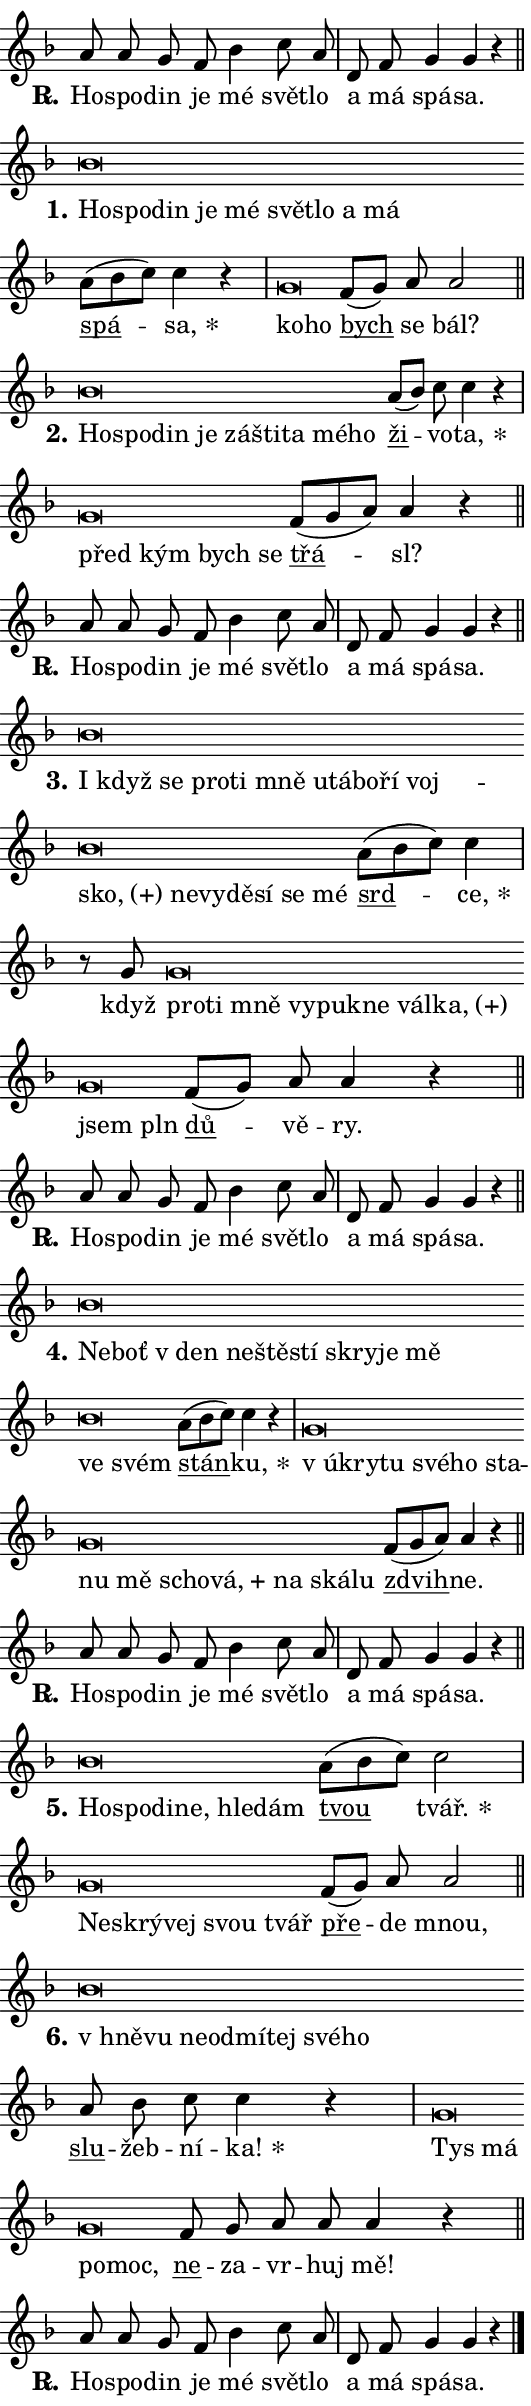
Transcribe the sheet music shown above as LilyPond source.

\version "2.24.0"
\header { tagline = "" }
\paper {
  indent = 0\cm
  top-margin = 0\cm
  right-margin = 0.13\cm % to fit lyric hyphens
  bottom-margin = 0\cm
  left-margin = 0\cm
  paper-width = 9\cm
  page-breaking = #ly:one-page-breaking
  system-system-spacing.basic-distance = #11
  score-system-spacing.basic-distance = #11
  ragged-last = ##f
}


%% Author: Thomas Morley
%% https://lists.gnu.org/archive/html/lilypond-user/2020-05/msg00002.html
#(define (line-position grob)
"Returns position of @var[grob} in current system:
   @code{'start}, if at first time-step
   @code{'end}, if at last time-step
   @code{'middle} otherwise
"
  (let* ((col (ly:item-get-column grob))
         (ln (ly:grob-object col 'left-neighbor))
         (rn (ly:grob-object col 'right-neighbor))
         (col-to-check-left (if (ly:grob? ln) ln col))
         (col-to-check-right (if (ly:grob? rn) rn col))
         (break-dir-left
           (and
             (ly:grob-property col-to-check-left 'non-musical #f)
             (ly:item-break-dir col-to-check-left)))
         (break-dir-right
           (and
             (ly:grob-property col-to-check-right 'non-musical #f)
             (ly:item-break-dir col-to-check-right))))
        (cond ((eqv? 1 break-dir-left) 'start)
              ((eqv? -1 break-dir-right) 'end)
              (else 'middle))))

#(define (tranparent-at-line-position vctor)
  (lambda (grob)
  "Relying on @code{line-position} select the relevant enry from @var{vctor}.
Used to determine transparency,"
    (case (line-position grob)
      ((end) (not (vector-ref vctor 0)))
      ((middle) (not (vector-ref vctor 1)))
      ((start) (not (vector-ref vctor 2))))))

noteHeadBreakVisibility =
#(define-music-function (break-visibility)(vector?)
"Makes @code{NoteHead}s transparent relying on @var{break-visibility}"
#{
  \override NoteHead.transparent =
    #(tranparent-at-line-position break-visibility)
#})

#(define delete-ledgers-for-transparent-note-heads
  (lambda (grob)
    "Reads whether a @code{NoteHead} is transparent.
If so this @code{NoteHead} is removed from @code{'note-heads} from
@var{grob}, which is supposed to be @code{LedgerLineSpanner}.
As a result ledgers are not printed for this @code{NoteHead}"
    (let* ((nhds-array (ly:grob-object grob 'note-heads))
           (nhds-list
             (if (ly:grob-array? nhds-array)
                 (ly:grob-array->list nhds-array)
                 '()))
           ;; Relies on the transparent-property being done before
           ;; Staff.LedgerLineSpanner.after-line-breaking is executed.
           ;; This is fragile ...
           (to-keep
             (remove
               (lambda (nhd)
                 (ly:grob-property nhd 'transparent #f))
               nhds-list)))
      ;; TODO find a better method to iterate over grob-arrays, similiar
      ;; to filter/remove etc for lists
      ;; For now rebuilt from scratch
      (set! (ly:grob-object grob 'note-heads)  '())
      (for-each
        (lambda (nhd)
          (ly:pointer-group-interface::add-grob grob 'note-heads nhd))
        to-keep))))

squashNotes = {
  \override NoteHead.X-extent = #'(-0.2 . 0.2)
  \override NoteHead.Y-extent = #'(-0.75 . 0)
  \override NoteHead.stencil =
    #(lambda (grob)
       (let ((pos (ly:grob-property grob 'staff-position)))
         (begin
           (if (< pos -7) (display "ERROR: Lower brevis then expected\n") (display ""))
           (if (<= pos -6) ly:text-interface::print ly:note-head::print))))
}
unSquashNotes = {
  \revert NoteHead.X-extent
  \revert NoteHead.Y-extent
  \revert NoteHead.stencil
}

hideNotes = \noteHeadBreakVisibility #begin-of-line-visible
unHideNotes = \noteHeadBreakVisibility #all-visible

% work-around for resetting accidentals
% https://lilypond.org/doc/v2.23/Documentation/notation/displaying-rhythms#unmetered-music
cadenzaMeasure = {
  \cadenzaOff
  \partial 1024 s1024
  \cadenzaOn
}

#(define-markup-command (accent layout props text) (markup?)
  "Underline accented syllable"
  (interpret-markup layout props
    #{\markup \override #'(offset . 4.3) \underline { #text }#}))

responsum = \markup \concat {
  "R" \hspace #-1.05 \path #0.1 #'((moveto 0 0.07) (lineto 0.9 0.8)) \hspace #0.05 "."
}

spaceSize = #0.6828661417322834 % exact space size for TeX Gyre Schola

\layout {
  \context {
    \Staff
    \remove "Time_signature_engraver"
    \override LedgerLineSpanner.after-line-breaking = #delete-ledgers-for-transparent-note-heads
  }
  \context {
    \Lyrics {
      \override LyricSpace.minimum-distance = \spaceSize
      \override LyricText.font-name = #"TeX Gyre Schola"
      \override LyricText.font-size = 1
      \override StanzaNumber.font-name = #"TeX Gyre Schola Bold"
      \override StanzaNumber.font-size = 1
    }
  }
  \context {
    \Score 
    \override NoteHead.text =
      #(lambda (grob) 
        (let ((pos (ly:grob-property grob 'staff-position)))
          #{\markup {
            \combine
              \halign #-0.55 \raise #(if (= pos -6) 0 0.5) \override #'(thickness . 2) \draw-line #'(3.2 . 0)
              \musicglyph "noteheads.sM1"
          }#}))
  }
}

% magnetic-lyrics.ily
%
%   written by
%     Jean Abou Samra <jean@abou-samra.fr>
%     Werner Lemberg <wl@gnu.org>
%
%   adapted by
%     Jiri Hon <jiri.hon@gmail.com>
%
% Version 2022-Apr-15

% https://www.mail-archive.com/lilypond-user@gnu.org/msg149350.html

#(define (Left_hyphen_pointer_engraver context)
   "Collect syllable-hyphen-syllable occurrences in lyrics and store
them in properties.  This engraver only looks to the left.  For
example, if the lyrics input is @code{foo -- bar}, it does the
following.

@itemize @bullet
@item
Set the @code{text} property of the @code{LyricHyphen} grob between
@q{foo} and @q{bar} to @code{foo}.

@item
Set the @code{left-hyphen} property of the @code{LyricText} grob with
text @q{foo} to the @code{LyricHyphen} grob between @q{foo} and
@q{bar}.
@end itemize

Use this auxiliary engraver in combination with the
@code{lyric-@/text::@/apply-@/magnetic-@/offset!} hook."
   (let ((hyphen #f)
         (text #f))
     (make-engraver
      (acknowledgers
       ((lyric-syllable-interface engraver grob source-engraver)
        (set! text grob)))
      (end-acknowledgers
       ((lyric-hyphen-interface engraver grob source-engraver)
        ;(when (not (grob::has-interface grob 'lyric-space-interface))
          (set! hyphen grob)));)
      ((stop-translation-timestep engraver)
       (when (and text hyphen)
         (ly:grob-set-object! text 'left-hyphen hyphen))
       (set! text #f)
       (set! hyphen #f)))))

#(define (lyric-text::apply-magnetic-offset! grob)
   "If the space between two syllables is less than the value in
property @code{LyricText@/.details@/.squash-threshold}, move the right
syllable to the left so that it gets concatenated with the left
syllable.

Use this function as a hook for
@code{LyricText@/.after-@/line-@/breaking} if the
@code{Left_@/hyphen_@/pointer_@/engraver} is active."
   (let ((hyphen (ly:grob-object grob 'left-hyphen #f)))
     (when hyphen
       (let ((left-text (ly:spanner-bound hyphen LEFT)))
         (when (grob::has-interface left-text 'lyric-syllable-interface)
           (let* ((common (ly:grob-common-refpoint grob left-text X))
                  (this-x-ext (ly:grob-extent grob common X))
                  (left-x-ext
                   (begin
                     ;; Trigger magnetism for left-text.
                     (ly:grob-property left-text 'after-line-breaking)
                     (ly:grob-extent left-text common X)))
                  ;; `delta` is the gap width between two syllables.
                  (delta (- (interval-start this-x-ext)
                            (interval-end left-x-ext)))
                  (details (ly:grob-property grob 'details))
                  (threshold (assoc-get 'squash-threshold details 0.2)))
             (when (< delta threshold)
               (let* (;; We have to manipulate the input text so that
                      ;; ligatures crossing syllable boundaries are not
                      ;; disabled.  For languages based on the Latin
                      ;; script this is essentially a beautification.
                      ;; However, for non-Western scripts it can be a
                      ;; necessity.
                      (lt (ly:grob-property left-text 'text))
                      (rt (ly:grob-property grob 'text))
                      (is-space (grob::has-interface hyphen 'lyric-space-interface))
                      (space (if is-space " " ""))
                      (extra-delta (if is-space spaceSize 0))
                      ;; Append new syllable.
                      (ltrt-space (if (and (string? lt) (string? rt))
                                (string-append lt space rt)
                                (make-concat-markup (list lt space rt))))
                      ;; Right-align `ltrt` to the right side.
                      (ltrt-space-markup (grob-interpret-markup
                               grob
                               (make-translate-markup
                                (cons (interval-length this-x-ext) 0)
                                (make-right-align-markup ltrt-space)))))
                 (begin
                   ;; Don't print `left-text`.
                   (ly:grob-set-property! left-text 'stencil #f)
                   ;; Set text and stencil (which holds all collected
                   ;; syllables so far) and shift it to the left.
                   (ly:grob-set-property! grob 'text ltrt-space)
                   (ly:grob-set-property! grob 'stencil ltrt-space-markup)
                   (ly:grob-translate-axis! grob (- (- delta extra-delta)) X))))))))))


#(define (lyric-hyphen::displace-bounds-first grob)
   ;; Make very sure this callback isn't triggered too early.
   (let ((left (ly:spanner-bound grob LEFT))
         (right (ly:spanner-bound grob RIGHT)))
     (ly:grob-property left 'after-line-breaking)
     (ly:grob-property right 'after-line-breaking)
     (ly:lyric-hyphen::print grob)))

squashThreshold = #0.4

\layout {
  \context {
    \Lyrics
    \consists #Left_hyphen_pointer_engraver
    \override LyricText.after-line-breaking =
      #lyric-text::apply-magnetic-offset!
    \override LyricHyphen.stencil = #lyric-hyphen::displace-bounds-first
    \override LyricText.details.squash-threshold = \squashThreshold
    \override LyricHyphen.minimum-distance = 0
    \override LyricHyphen.minimum-length = \squashThreshold
  }
}

squashText = \override LyricText.details.squash-threshold = 9999
unSquashText = \override LyricText.details.squash-threshold = \squashThreshold

leftText = \override LyricText.self-alignment-X = #LEFT
unLeftText = \revert LyricText.self-alignment-X

starOffset = #(lambda (grob) 
                (let ((x_offset (ly:self-alignment-interface::aligned-on-x-parent grob)))
                  (if (= x_offset 0) 0 (+ x_offset 1.2))))

star = #(define-music-function (syllable)(string?)
"Append star separator at the end of a syllable"
#{
  \once \override LyricText.X-offset = #starOffset
  \lyricmode { \markup {
    #syllable
    \override #'((font-name . "TeX Gyre Schola Bold")) \hspace #0.2 \lower #0.65 \larger "*"
  } }
#})

starAccent = #(define-music-function (syllable)(string?)
"Append star separator at the end of a syllable and make accent"
#{
  \once \override LyricText.X-offset = #starOffset
  \lyricmode { \markup {
    \accent #syllable
    \override #'((font-name . "TeX Gyre Schola Bold")) \hspace #0.2 \lower #0.65 \larger "*"
  } }
#})

breath = #(define-music-function (syllable)(string?)
"Append breathing indicator at the end of a syllable"
#{
  \lyricmode { \markup { #syllable "+" } }
#})

optionalBreath = #(define-music-function (syllable)(string?)
"Append optional breathing indicator at the end of a syllable"
#{
  \lyricmode { \markup { #syllable "(+)" } }
#})


\score {
    <<
        \new Voice = "melody" { \cadenzaOn \key f \major \relative { a'8 a g f bes4 c8 a \cadenzaMeasure \bar "|" d, f \bar "" g4 g r \cadenzaMeasure \bar "||" \break } }
        \new Lyrics \lyricsto "melody" { \lyricmode { \set stanza = \responsum
Ho -- spo -- din je mé svět -- lo a má spá -- sa. } }
    >>
    \layout {}
}

\score {
    <<
        \new Voice = "melody" { \cadenzaOn \key f \major \relative { \squashNotes bes'\breve*1/16 \hideNotes \breve*1/16 \bar "" \breve*1/16 \bar "" \breve*1/16 \bar "" \breve*1/16 \bar "" \breve*1/16 \bar "" \breve*1/16 \bar "" \breve*1/16 \breve*1/16 \bar "" \unHideNotes \unSquashNotes \bar "" a8[( bes c)] c4 r \cadenzaMeasure \bar "|" \squashNotes g\breve*1/16 \hideNotes \breve*1/16 \bar "" \unHideNotes \unSquashNotes \bar "" f8[( g)] a a2 \cadenzaMeasure \bar "||" \break } }
        \new Lyrics \lyricsto "melody" { \lyricmode { \set stanza = "1."
\leftText Ho -- \squashText spo -- din je mé svět -- lo a má \unLeftText \unSquashText \markup \accent spá -- \star sa, \leftText ko -- \squashText ho \unLeftText \unSquashText \markup \accent bych se bál? } }
    >>
    \layout {}
}

\score {
    <<
        \new Voice = "melody" { \cadenzaOn \key f \major \relative { \squashNotes bes'\breve*1/16 \hideNotes \breve*1/16 \bar "" \breve*1/16 \bar "" \breve*1/16 \bar "" \breve*1/16 \bar "" \breve*1/16 \bar "" \breve*1/16 \bar "" \breve*1/16 \breve*1/16 \bar "" \unHideNotes \unSquashNotes \bar "" a8[( bes)] c c4 r \cadenzaMeasure \bar "|" \squashNotes g\breve*1/16 \hideNotes \breve*1/16 \bar "" \breve*1/16 \breve*1/16 \bar "" \unHideNotes \unSquashNotes \bar "" f8[( g a)] a4 r \cadenzaMeasure \bar "||" \break } }
        \new Lyrics \lyricsto "melody" { \lyricmode { \set stanza = "2."
\leftText Ho -- \squashText spo -- din je zá -- šti -- ta mé -- ho \unLeftText \unSquashText \markup \accent ži -- vo -- \star ta, \leftText před \squashText kým bych se \unLeftText \unSquashText \markup \accent třá -- sl? } }
    >>
    \layout {}
}

\score {
    <<
        \new Voice = "melody" { \cadenzaOn \key f \major \relative { a'8 a g f bes4 c8 a \cadenzaMeasure \bar "|" d, f \bar "" g4 g r \cadenzaMeasure \bar "||" \break } }
        \new Lyrics \lyricsto "melody" { \lyricmode { \set stanza = \responsum
Ho -- spo -- din je mé svět -- lo a má spá -- sa. } }
    >>
    \layout {}
}

\score {
    <<
        \new Voice = "melody" { \cadenzaOn \key f \major \relative { \squashNotes bes'\breve*1/16 \hideNotes \breve*1/16 \bar "" \breve*1/16 \bar "" \breve*1/16 \bar "" \breve*1/16 \bar "" \breve*1/16 \bar "" \breve*1/16 \bar "" \breve*1/16 \bar "" \breve*1/16 \bar "" \breve*1/16 \bar "" \breve*1/16 \bar "" \breve*1/16 \bar "" \breve*1/16 \bar "" \breve*1/16 \bar "" \breve*1/16 \bar "" \breve*1/16 \bar "" \breve*1/16 \breve*1/16 \bar "" \unHideNotes \unSquashNotes \bar "" a8[( bes c)] c4 \cadenzaMeasure \bar "|" r8 g8 \squashNotes g\breve*1/16 \hideNotes \breve*1/16 \bar "" \breve*1/16 \bar "" \breve*1/16 \bar "" \breve*1/16 \bar "" \breve*1/16 \bar "" \breve*1/16 \bar "" \breve*1/16 \bar "" \breve*1/16 \breve*1/16 \bar "" \unHideNotes \unSquashNotes \bar "" f8[( g)] a a4 r \cadenzaMeasure \bar "||" \break } }
        \new Lyrics \lyricsto "melody" { \lyricmode { \set stanza = "3."
\leftText I \squashText když se pro -- ti mně u -- tá -- bo -- ří voj -- \optionalBreath sko, ne -- vy -- dě -- sí se mé \unLeftText \unSquashText \markup \accent srd -- \star ce, když \leftText pro -- \squashText ti mně vy -- puk -- ne vál -- \optionalBreath ka, jsem pln \unLeftText \unSquashText \markup \accent dů -- vě -- ry. } }
    >>
    \layout {}
}

\score {
    <<
        \new Voice = "melody" { \cadenzaOn \key f \major \relative { a'8 a g f bes4 c8 a \cadenzaMeasure \bar "|" d, f \bar "" g4 g r \cadenzaMeasure \bar "||" \break } }
        \new Lyrics \lyricsto "melody" { \lyricmode { \set stanza = \responsum
Ho -- spo -- din je mé svět -- lo a má spá -- sa. } }
    >>
    \layout {}
}

\score {
    <<
        \new Voice = "melody" { \cadenzaOn \key f \major \relative { \squashNotes bes'\breve*1/16 \hideNotes \breve*1/16 \bar "" \breve*1/16 \bar "" \breve*1/16 \bar "" \breve*1/16 \bar "" \breve*1/16 \bar "" \breve*1/16 \bar "" \breve*1/16 \bar "" \breve*1/16 \bar "" \breve*1/16 \breve*1/16 \bar "" \unHideNotes \unSquashNotes \bar "" a8[( bes c)] c4 r \cadenzaMeasure \bar "|" \squashNotes g\breve*1/16 \hideNotes \breve*1/16 \bar "" \breve*1/16 \bar "" \breve*1/16 \bar "" \breve*1/16 \bar "" \breve*1/16 \bar "" \breve*1/16 \bar "" \breve*1/16 \bar "" \breve*1/16 \bar "" \breve*1/16 \bar "" \breve*1/16 \bar "" \breve*1/16 \breve*1/16 \bar "" \unHideNotes \unSquashNotes \bar "" f8[( g a)] a4 r \cadenzaMeasure \bar "||" \break } }
        \new Lyrics \lyricsto "melody" { \lyricmode { \set stanza = "4."
\leftText Ne -- \squashText boť "v den" ne -- ště -- stí skry -- je mě ve svém \unLeftText \unSquashText \markup \accent stán -- \star ku, \leftText "v ú" -- \squashText kry -- tu své -- ho sta -- nu mě scho -- \breath "vá," na ská -- lu \unLeftText \unSquashText \markup \accent zdvih -- ne. } }
    >>
    \layout {}
}

\score {
    <<
        \new Voice = "melody" { \cadenzaOn \key f \major \relative { a'8 a g f bes4 c8 a \cadenzaMeasure \bar "|" d, f \bar "" g4 g r \cadenzaMeasure \bar "||" \break } }
        \new Lyrics \lyricsto "melody" { \lyricmode { \set stanza = \responsum
Ho -- spo -- din je mé svět -- lo a má spá -- sa. } }
    >>
    \layout {}
}

\score {
    <<
        \new Voice = "melody" { \cadenzaOn \key f \major \relative { \squashNotes bes'\breve*1/16 \hideNotes \breve*1/16 \bar "" \breve*1/16 \bar "" \breve*1/16 \bar "" \breve*1/16 \breve*1/16 \bar "" \unHideNotes \unSquashNotes \bar "" a8[( bes c)] c2 \cadenzaMeasure \bar "|" \squashNotes g\breve*1/16 \hideNotes \breve*1/16 \bar "" \breve*1/16 \bar "" \breve*1/16 \breve*1/16 \bar "" \unHideNotes \unSquashNotes \bar "" f8[( g)] a a2 \cadenzaMeasure \bar "||" \break } }
        \new Lyrics \lyricsto "melody" { \lyricmode { \set stanza = "5."
\leftText Ho -- \squashText spo -- di -- ne, hle -- dám \unLeftText \unSquashText \markup \accent tvou \star tvář. \leftText Ne -- \squashText skrý -- vej svou tvář \unLeftText \unSquashText \markup \accent pře -- de mnou, } }
    >>
    \layout {}
}

\score {
    <<
        \new Voice = "melody" { \cadenzaOn \key f \major \relative { \squashNotes bes'\breve*1/16 \hideNotes \breve*1/16 \bar "" \breve*1/16 \bar "" \breve*1/16 \bar "" \breve*1/16 \bar "" \breve*1/16 \bar "" \breve*1/16 \breve*1/16 \bar "" \unHideNotes \unSquashNotes \bar "" a8 bes c c4 r \cadenzaMeasure \bar "|" \squashNotes g\breve*1/16 \hideNotes \breve*1/16 \bar "" \breve*1/16 \breve*1/16 \bar "" \unHideNotes \unSquashNotes \bar "" f8 g a a a4 r \cadenzaMeasure \bar "||" \break } }
        \new Lyrics \lyricsto "melody" { \lyricmode { \set stanza = "6."
\leftText "v hně" -- \squashText vu ne -- od -- mí -- tej své -- ho \unLeftText \unSquashText \markup \accent slu -- žeb -- ní -- \star ka! \leftText Tys \squashText má po -- moc, \unLeftText \unSquashText \markup \accent ne -- za -- vr -- huj mě! } }
    >>
    \layout {}
}

\score {
    <<
        \new Voice = "melody" { \cadenzaOn \key f \major \relative { a'8 a g f bes4 c8 a \cadenzaMeasure \bar "|" d, f \bar "" g4 g r \cadenzaMeasure \bar "||" \break } \bar "|." }
        \new Lyrics \lyricsto "melody" { \lyricmode { \set stanza = \responsum
Ho -- spo -- din je mé svět -- lo a má spá -- sa. } }
    >>
    \layout {}
}
